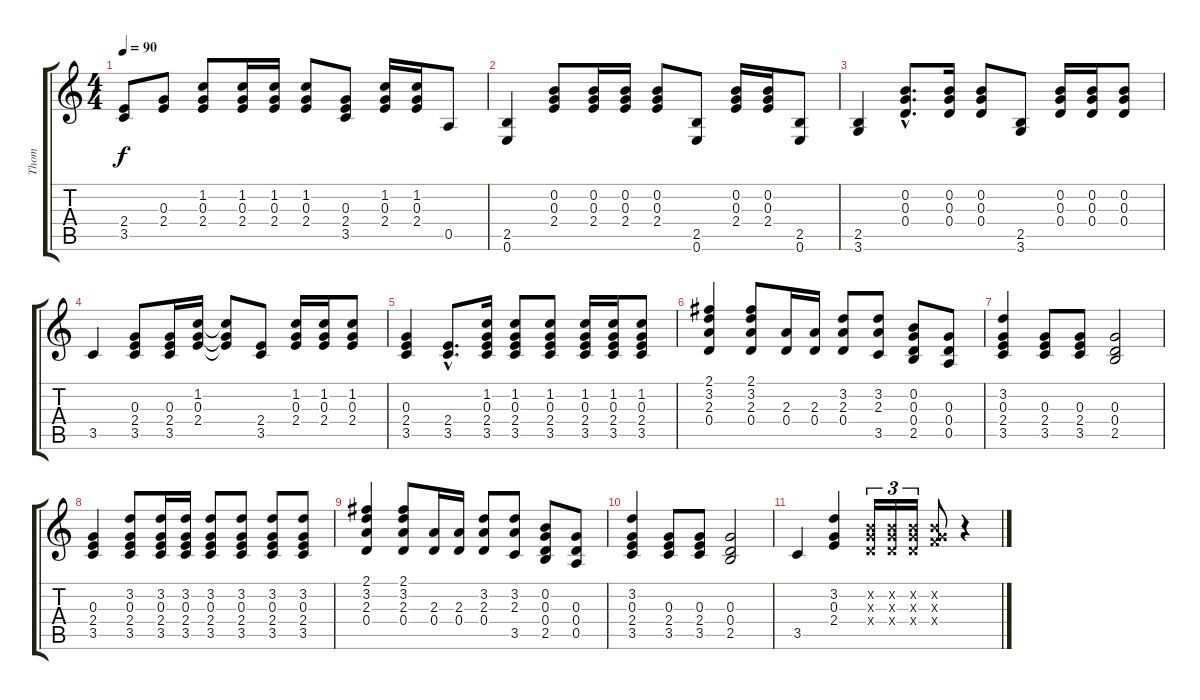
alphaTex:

\track ("Thom" "Thom") {instrument electricguitarjazz}
\staff {score tabs}
\tuning (E4 B3 G3 D3 A2 E2) {hide}
\ts (4 4)
\tempo 90
\clef g2
\ks c
(2.4 3.5).8{dy f} (0.3 2.4).8 (1.2 0.3 2.4).8 (1.2 0.3 2.4).16 (1.2 0.3 2.4).16 (1.2 0.3 2.4).8 (0.3 2.4 3.5).8 (1.2 0.3 2.4).16 (1.2 0.3 2.4).16 0.5.8 |
(2.5 0.6).4 (0.2 0.3 2.4).8 (0.2 0.3 2.4).16 (0.2 0.3 2.4).16 (0.2 0.3 2.4).8 (2.5 0.6).8 (0.2 0.3 2.4).16 (0.2 0.3 2.4).16 (2.5 0.6).8 |
(2.5 3.6).4 (0.2{hac} 0.3{hac} 0.4{hac}).8{d} (0.2 0.3 0.4).16 (0.2 0.3 0.4).8 (2.5 3.6).8 (0.2 0.3 0.4).16 (0.2 0.3 0.4).16 (0.2 0.3 0.4).8 |
3.5.4 (0.3 2.4 3.5).8 (0.3 2.4 3.5).16 (1.2 0.3 2.4).16 (1.2{t} 0.3{t} 2.4{t}).8 (2.4 3.5).8 (1.2 0.3 2.4).16 (1.2 0.3 2.4).16 (1.2 0.3 2.4).8 |
(0.3 2.4 3.5).4 (2.4{hac} 3.5{hac}).8{d} (1.2 0.3 2.4 3.5).16 (1.2 0.3 2.4 3.5).8 (1.2 0.3 2.4 3.5).8 (1.2 0.3 2.4 3.5).16 (1.2 0.3 2.4 3.5).16 (1.2 0.3 2.4 3.5).8 |
(2.1 3.2 2.3 0.4).4 (2.1 3.2 2.3 0.4).8 (2.3 0.4).16 (2.3 0.4).16 (3.2 2.3 0.4).8 (3.2 2.3 3.5).8 (0.2 0.3 0.4 2.5).8 (0.3 0.4 0.5).8 |
(3.2 0.3 2.4 3.5).4 (0.3 2.4 3.5).8 (0.3 2.4 3.5).8 (0.3 0.4 2.5).2 |
(0.3 2.4 3.5).4 (3.2 0.3 2.4 3.5).8 (3.2 0.3 2.4 3.5).16 (3.2 0.3 2.4 3.5).16 (3.2 0.3 2.4 3.5).8 (3.2 0.3 2.4 3.5).8 (3.2 0.3 2.4 3.5).8 (3.2 0.3 2.4 3.5).8 |
(2.1 3.2 2.3 0.4).4 (2.1 3.2 2.3 0.4).8 (2.3 0.4).16 (2.3 0.4).16 (3.2 2.3 0.4).8 (3.2 2.3 3.5).8 (0.2 0.3 0.4 2.5).8 (0.3 0.4 0.5).8 |
(3.2 0.3 2.4 3.5).4 (0.3 2.4 3.5).8 (0.3 2.4 3.5).8 (0.3 0.4 2.5).2 |
3.5.4 (3.2 0.3 2.4).4 (0.2{x} 0.3{x} 0.4{x}).16{tu (3 2)} (0.2{x} 0.3{x} 0.4{x}).16{tu (3 2)} (0.2{x} 0.3{x} 0.4{x}).16{tu (3 2)} (0.2{x} 0.3{x} 3.4{x}).8 r.4
